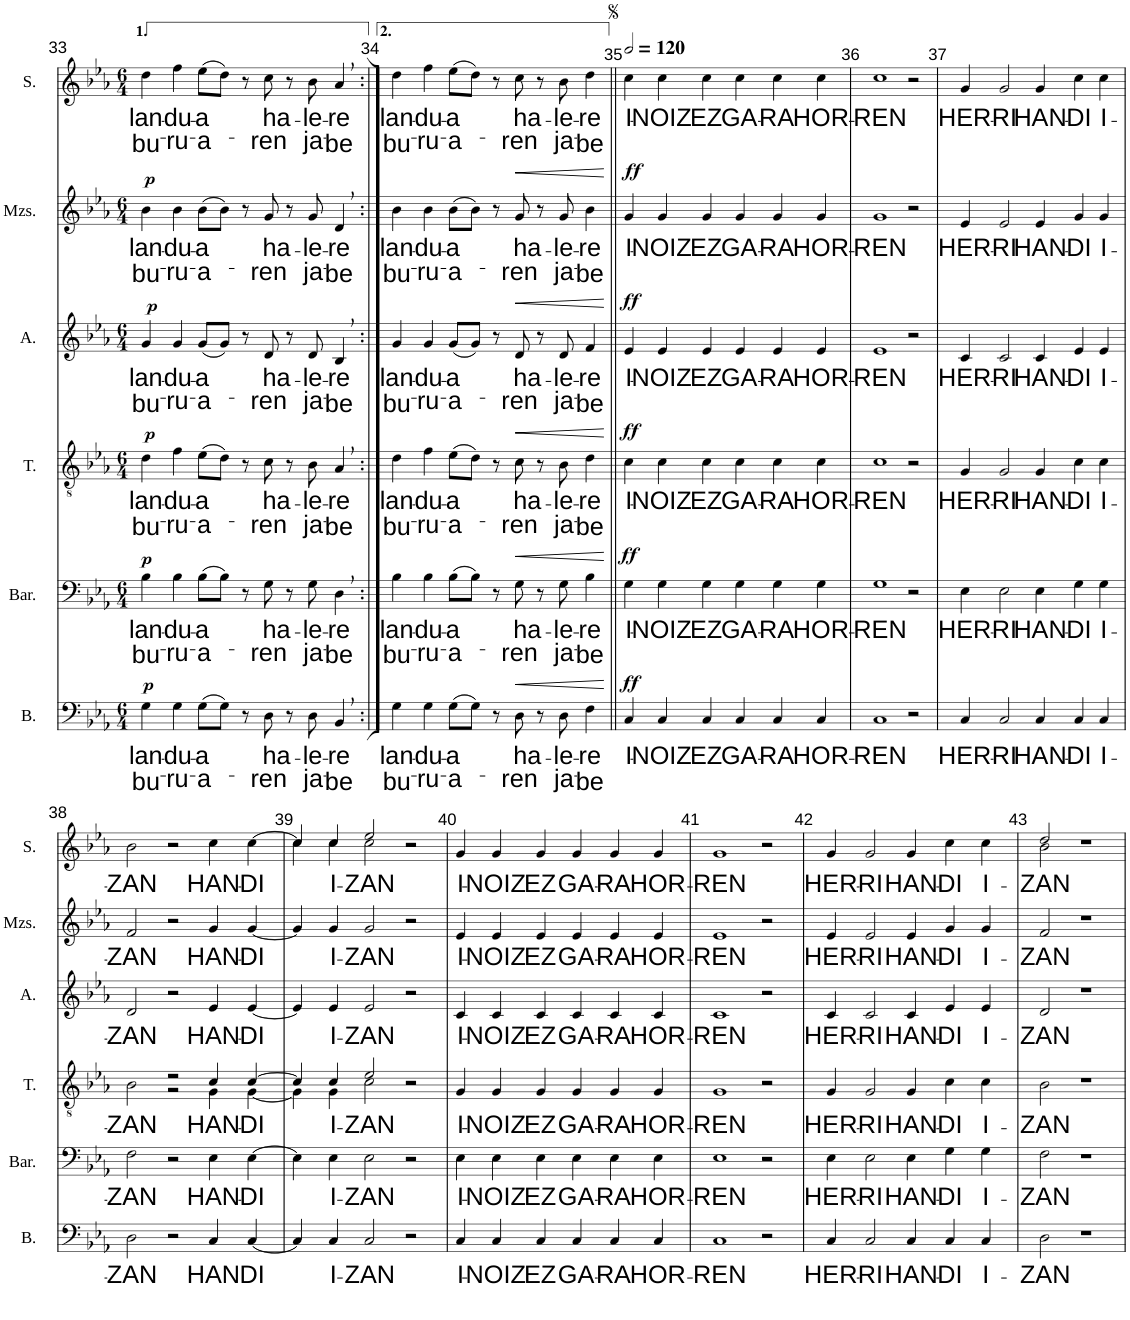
**kern	**text	**text	**dynam	**kern	**text	**text	**dynam	**kern	**text	**text	**dynam	**kern	**text	**text	**dynam	**kern	**text	**text	**dynam	**kern	**text	**text
*part6	*part6	*part6	*part6	*part5	*part5	*part5	*part5	*part4	*part4	*part4	*part4	*part3	*part3	*part3	*part3	*part2	*part2	*part2	*part2	*part1	*part1	*part1
*staff6	*staff6	*staff6	*staff6	*staff5	*staff5	*staff5	*staff5	*staff4	*staff4	*staff4	*staff4	*staff3	*staff3	*staff3	*staff3	*staff2	*staff2	*staff2	*staff2	*staff1	*staff1	*staff1
*I"Basse	*	*	*	*I"Baryton	*	*	*	*I"Tenor	*	*	*	*I"Alto	*	*	*	*I"Mezzosoprano	*	*	*	*I"Soprano	*	*
*I'B.	*	*	*	*I'Bar.	*	*	*	*I'T.	*	*	*	*I'A.	*	*	*	*I'Mzs.	*	*	*	*I'S.	*	*
!!LO:PB:g=z
*clefF4	*	*	*	*clefF4	*	*	*	*clefGv2	*	*	*	*clefG2	*	*	*	*clefG2	*	*	*	*clefG2	*	*
*k[b-e-a-]	*	*	*	*k[b-e-a-]	*	*	*	*k[b-e-a-]	*	*	*	*k[b-e-a-]	*	*	*	*k[b-e-a-]	*	*	*	*k[b-e-a-]	*	*
*M6/4	*	*	*	*M6/4	*	*	*	*M6/4	*	*	*	*M6/4	*	*	*	*M6/4	*	*	*	*M6/4	*	*
=33	=33	=33	=33	=33	=33	=33	=33	=33	=33	=33	=33	=33	=33	=33	=33	=33	=33	=33	=33	=33	=33	=33
!	!LO:LY:b	!LO:LY:b	!LO:DY:a	!	!LO:LY:b	!LO:LY:b	!LO:DY:a	!	!LO:LY:b	!LO:LY:b	!LO:DY:a	!	!LO:LY:b	!LO:LY:b	!LO:DY:a	!	!LO:LY:b	!LO:LY:b	!LO:DY:a	!	!LO:LY:b	!LO:LY:b
4G\	lan-	bu-	p	4B-\	lan-	bu-	p	4d\	lan-	bu-	p	4g/	lan-	bu-	p	4b-\	lan-	bu-	p	4dd\	lan-	bu-
!	!LO:LY:b	!LO:LY:b	!	!	!LO:LY:b	!LO:LY:b	!	!	!LO:LY:b	!LO:LY:b	!	!	!LO:LY:b	!LO:LY:b	!	!	!LO:LY:b	!LO:LY:b	!	!	!LO:LY:b	!LO:LY:b
4G\	-du-	-ru-	.	4B-\	-du-	-ru-	.	4f\	-du-	-ru-	.	4g/	-du-	-ru-	.	4b-\	-du-	-ru-	.	4ff\	-du-	-ru-
!	!LO:LY:b	!LO:LY:b	!	!	!LO:LY:b	!LO:LY:b	!	!	!LO:LY:b	!LO:LY:b	!	!	!LO:LY:b	!LO:LY:b	!	!	!LO:LY:b	!LO:LY:b	!	!	!LO:LY:b	!LO:LY:b
(8G\L	-a	-a-	.	(8B-\L	-a	-a-	.	(8e-\L	-a	-a-	.	(8g/L	-a	-a-	.	(8b-\L	-a	-a-	.	(8ee-\L	-a	-a-
8G\J)	.	.	.	8B-\J)	.	.	.	8d\J)	.	.	.	8g/J)	.	.	.	8b-\J)	.	.	.	8dd\J)	.	.
8r	.	.	.	8r	.	.	.	8r	.	.	.	8r	.	.	.	8r	.	.	.	8r	.	.
!	!LO:LY:b	!LO:LY:b	!	!	!LO:LY:b	!LO:LY:b	!	!	!LO:LY:b	!LO:LY:b	!	!	!LO:LY:b	!LO:LY:b	!	!	!LO:LY:b	!LO:LY:b	!	!	!LO:LY:b	!LO:LY:b
8D\	ha-	-ren	.	8G\	ha-	-ren	.	8c\	ha-	-ren	.	8d/	ha-	-ren	.	8g/	ha-	-ren	.	8cc\	ha-	-ren
8r	.	.	.	8r	.	.	.	8r	.	.	.	8r	.	.	.	8r	.	.	.	8r	.	.
!	!LO:LY:b	!LO:LY:b	!	!	!LO:LY:b	!LO:LY:b	!	!	!LO:LY:b	!LO:LY:b	!	!	!LO:LY:b	!LO:LY:b	!	!	!LO:LY:b	!LO:LY:b	!	!	!LO:LY:b	!LO:LY:b
8D\	-le-	ja-	.	8G\	-le-	ja-	.	8B-\	-le-	ja-	.	8d/	-le-	ja-	.	8g/	-le-	ja-	.	8b-\	-le-	ja-
!	!LO:LY:b	!LO:LY:b	!	!	!LO:LY:b	!LO:LY:b	!	!	!LO:LY:b	!LO:LY:b	!	!	!LO:LY:b	!LO:LY:b	!	!	!LO:LY:b	!LO:LY:b	!	!	!LO:LY:b	!LO:LY:b
4BB-,/	-re	-be	.	4D,\	-re	-be	.	4A-,/	-re	-be	.	4B-,/	-re	-be	.	4d,/	-re	-be	.	4a-,/	-re	-be
=34:|!	=34:|!	=34:|!	=34:|!	=34:|!	=34:|!	=34:|!	=34:|!	=34:|!	=34:|!	=34:|!	=34:|!	=34:|!	=34:|!	=34:|!	=34:|!	=34:|!	=34:|!	=34:|!	=34:|!	=34:|!	=34:|!	=34:|!
!	!LO:LY:b	!LO:LY:b	!	!	!LO:LY:b	!LO:LY:b	!	!	!LO:LY:b	!LO:LY:b	!	!	!LO:LY:b	!LO:LY:b	!	!	!LO:LY:b	!LO:LY:b	!	!	!LO:LY:b	!LO:LY:b
4G\	lan-	bu-	.	4B-\	lan-	bu-	.	4d\	lan-	bu-	.	4g/	lan-	bu-	.	4b-\	lan-	bu-	.	4dd\	lan-	bu-
!	!LO:LY:b	!LO:LY:b	!	!	!LO:LY:b	!LO:LY:b	!	!	!LO:LY:b	!LO:LY:b	!	!	!LO:LY:b	!LO:LY:b	!	!	!LO:LY:b	!LO:LY:b	!	!	!LO:LY:b	!LO:LY:b
4G\	-du-	-ru-	.	4B-\	-du-	-ru-	.	4f\	-du-	-ru-	.	4g/	-du-	-ru-	.	4b-\	-du-	-ru-	.	4ff\	-du-	-ru-
!	!LO:LY:b	!LO:LY:b	!	!	!LO:LY:b	!LO:LY:b	!	!	!LO:LY:b	!LO:LY:b	!	!	!LO:LY:b	!LO:LY:b	!	!	!LO:LY:b	!LO:LY:b	!	!	!LO:LY:b	!LO:LY:b
(8G\L	-a	-a-	.	(8B-\L	-a	-a-	.	(8e-\L	-a	-a-	.	(8g/L	-a	-a-	.	(8b-\L	-a	-a-	.	(8ee-\L	-a	-a-
8G\J)	.	.	.	8B-\J)	.	.	.	8d\J)	.	.	.	8g/J)	.	.	.	8b-\J)	.	.	.	8dd\J)	.	.
8r	.	.	.	8r	.	.	.	8r	.	.	.	8r	.	.	.	8r	.	.	.	8r	.	.
!	!LO:LY:b	!LO:LY:b	!LO:HP:b	!	!LO:LY:b	!LO:LY:b	!LO:HP:b	!	!LO:LY:b	!LO:LY:b	!LO:HP:b	!	!LO:LY:b	!LO:LY:b	!LO:HP:b	!	!LO:LY:b	!LO:LY:b	!LO:HP:b	!	!LO:LY:b	!LO:LY:b
8D\	ha-	-ren	<	8G\	ha-	-ren	<	8c\	ha-	-ren	<	8d/	ha-	-ren	<	8g/	ha-	-ren	<	8cc\	ha-	-ren
8r	.	.	.	8r	.	.	.	8r	.	.	.	8r	.	.	.	8r	.	.	.	8r	.	.
!	!LO:LY:b	!LO:LY:b	!	!	!LO:LY:b	!LO:LY:b	!	!	!LO:LY:b	!LO:LY:b	!	!	!LO:LY:b	!LO:LY:b	!	!	!LO:LY:b	!LO:LY:b	!	!	!LO:LY:b	!LO:LY:b
8D\	-le-	ja-	.	8G\	-le-	ja-	.	8B-\	-le-	ja-	.	8d/	-le-	ja-	.	8g/	-le-	ja-	.	8b-\	-le-	ja-
!	!LO:LY:b	!LO:LY:b	!	!	!LO:LY:b	!LO:LY:b	!	!	!LO:LY:b	!LO:LY:b	!	!	!LO:LY:b	!LO:LY:b	!	!	!LO:LY:b	!LO:LY:b	!	!	!LO:LY:b	!LO:LY:b
4F\	-re	-be	.	4B-\	-re	-be	.	4d\	-re	-be	.	4f/	-re	-be	.	4b-\	-re	-be	.	4dd\	-re	-be
.	.	.	[	.	.	.	[	.	.	.	[	.	.	.	[	.	.	.	[	.	.	.
=35||	=35||	=35||	=35||	=35||	=35||	=35||	=35||	=35||	=35||	=35||	=35||	=35||	=35||	=35||	=35||	=35||	=35||	=35||	=35||	=35||	=35||	=35||
*	*	*	*	*	*	*	*	*	*	*	*	*	*	*	*	*	*	*	*	*MM240	*	*
!	!LO:LY:b	!	!LO:DY:a	!	!LO:LY:b	!	!LO:DY:a	!	!LO:LY:b	!	!LO:DY:a	!	!LO:LY:b	!	!LO:DY:a	!	!LO:LY:b	!	!LO:DY:a	!	!LO:LY:b	!
4C/	I-	.	ff	4G\	I-	.	ff	4c\	I-	.	ff	4e-/	I-	.	ff	4g/	I-	.	ff	4cc\	I-	.
!	!LO:LY:b	!	!	!	!LO:LY:b	!	!	!	!LO:LY:b	!	!	!	!LO:LY:b	!	!	!	!LO:LY:b	!	!	!	!LO:LY:b	!
4C/	-NOIZ	.	.	4G\	-NOIZ	.	.	4c\	-NOIZ	.	.	4e-/	-NOIZ	.	.	4g/	-NOIZ	.	.	4cc\	-NOIZ	.
!	!LO:LY:b	!	!	!	!LO:LY:b	!	!	!	!LO:LY:b	!	!	!	!LO:LY:b	!	!	!	!LO:LY:b	!	!	!	!LO:LY:b	!
4C/	EZ	.	.	4G\	EZ	.	.	4c\	EZ	.	.	4e-/	EZ	.	.	4g/	EZ	.	.	4cc\	EZ	.
!	!LO:LY:b	!	!	!	!LO:LY:b	!	!	!	!LO:LY:b	!	!	!	!LO:LY:b	!	!	!	!LO:LY:b	!	!	!	!LO:LY:b	!
4C/	GA-	.	.	4G\	GA-	.	.	4c\	GA-	.	.	4e-/	GA-	.	.	4g/	GA-	.	.	4cc\	GA-	.
!	!LO:LY:b	!	!	!	!LO:LY:b	!	!	!	!LO:LY:b	!	!	!	!LO:LY:b	!	!	!	!LO:LY:b	!	!	!	!LO:LY:b	!
4C/	-RA	.	.	4G\	-RA	.	.	4c\	-RA	.	.	4e-/	-RA	.	.	4g/	-RA	.	.	4cc\	-RA	.
!	!LO:LY:b	!	!	!	!LO:LY:b	!	!	!	!LO:LY:b	!	!	!	!LO:LY:b	!	!	!	!LO:LY:b	!	!	!	!LO:LY:b	!
4C/	HOR-	.	.	4G\	HOR-	.	.	4c\	HOR-	.	.	4e-/	HOR-	.	.	4g/	HOR-	.	.	4cc\	HOR-	.
=36	=36	=36	=36	=36	=36	=36	=36	=36	=36	=36	=36	=36	=36	=36	=36	=36	=36	=36	=36	=36	=36	=36
!	!LO:LY:b	!	!	!	!LO:LY:b	!	!	!	!LO:LY:b	!	!	!	!LO:LY:b	!	!	!	!LO:LY:b	!	!	!	!LO:LY:b	!
1C	-REN	.	.	1G	-REN	.	.	1c	-REN	.	.	1e-	-REN	.	.	1g	-REN	.	.	1cc	-REN	.
2r	.	.	.	2r	.	.	.	2r	.	.	.	2r	.	.	.	2r	.	.	.	2r	.	.
=37	=37	=37	=37	=37	=37	=37	=37	=37	=37	=37	=37	=37	=37	=37	=37	=37	=37	=37	=37	=37	=37	=37
!	!LO:LY:b	!	!	!	!LO:LY:b	!	!	!	!LO:LY:b	!	!	!	!LO:LY:b	!	!	!	!LO:LY:b	!	!	!	!LO:LY:b	!
4C/	HER-	.	.	4E-\	HER-	.	.	4G/	HER-	.	.	4c/	HER-	.	.	4e-/	HER-	.	.	4g/	HER-	.
!	!LO:LY:b	!	!	!	!LO:LY:b	!	!	!	!LO:LY:b	!	!	!	!LO:LY:b	!	!	!	!LO:LY:b	!	!	!	!LO:LY:b	!
2C/	-RI	.	.	2E-\	-RI	.	.	2G/	-RI	.	.	2c/	-RI	.	.	2e-/	-RI	.	.	2g/	-RI	.
!	!LO:LY:b	!	!	!	!LO:LY:b	!	!	!	!LO:LY:b	!	!	!	!LO:LY:b	!	!	!	!LO:LY:b	!	!	!	!LO:LY:b	!
4C/	HAN-	.	.	4E-\	HAN-	.	.	4G/	HAN-	.	.	4c/	HAN-	.	.	4e-/	HAN-	.	.	4g/	HAN-	.
!	!LO:LY:b	!	!	!	!LO:LY:b	!	!	!	!LO:LY:b	!	!	!	!LO:LY:b	!	!	!	!LO:LY:b	!	!	!	!LO:LY:b	!
4C/	-DI	.	.	4G\	-DI	.	.	4c\	-DI	.	.	4e-/	-DI	.	.	4g/	-DI	.	.	4cc\	-DI	.
!	!LO:LY:b	!	!	!	!LO:LY:b	!	!	!	!LO:LY:b	!	!	!	!LO:LY:b	!	!	!	!LO:LY:b	!	!	!	!LO:LY:b	!
4C/	I-	.	.	4G\	I-	.	.	4c\	I-	.	.	4e-/	I-	.	.	4g/	I-	.	.	4cc\	I-	.
!!LO:LB:g=z
=38	=38	=38	=38	=38	=38	=38	=38	=38	=38	=38	=38	=38	=38	=38	=38	=38	=38	=38	=38	=38	=38	=38
!	!LO:LY:b	!	!	!	!LO:LY:b	!	!	!	!LO:LY:b	!	!	!	!LO:LY:b	!	!	!	!LO:LY:b	!	!	!	!LO:LY:b	!
*	*	*	*	*	*	*	*	*^	*	*	*	*	*	*	*	*	*	*	*	*	*	*
2D\	-ZAN	.	.	2F\	-ZAN	.	.	2B-\	2ryy	-ZAN	.	.	2d/	-ZAN	.	.	2f/	-ZAN	.	.	2b-\	-ZAN	.
2r	.	.	.	2r	.	.	.	2r	2r	.	.	.	2r	.	.	.	2r	.	.	.	2r	.	.
!	!LO:LY:b	!	!	!	!LO:LY:b	!	!	!	!	!LO:LY:b	!	!	!	!LO:LY:b	!	!	!	!LO:LY:b	!	!	!	!LO:LY:b	!
4C/	-HAN	.	.	4E-\	HAN-	.	.	4c/	4G\	HAN-	.	.	4e-/	HAN-	.	.	4g/	HAN-	.	.	4cc\	HAN-	.
!	!LO:LY:b	!	!	!	!LO:LY:b	!	!	!	!	!LO:LY:b	!	!	!	!LO:LY:b	!	!	!	!LO:LY:b	!	!	!	!LO:LY:b	!
[4C/	DI	.	.	[4E-\	-DI	.	.	[4c/	[4G\	-DI	.	.	[4e-/	-DI	.	.	[4g/	-DI	.	.	[4cc\	-DI	.
=39	=39	=39	=39	=39	=39	=39	=39	=39	=39	=39	=39	=39	=39	=39	=39	=39	=39	=39	=39	=39	=39	=39	=39
*	*	*	*	*	*	*	*	*	*	*	*	*	*	*	*	*	*	*	*	*	*^	*	*
4C/]	.	.	.	4E-\]	.	.	.	4c/]	4G\]	.	.	.	4e-/]	.	.	.	4g/]	.	.	.	4cc/]	4cc\	.	.
!	!LO:LY:b	!	!	!	!LO:LY:b	!	!	!	!	!LO:LY:b	!	!	!	!LO:LY:b	!	!	!	!LO:LY:b	!	!	!	!	!LO:LY:b	!
4C/	I-	.	.	4E-\	I-	.	.	4c/	4G\	I-	.	.	4e-/	I-	.	.	4g/	I-	.	.	4cc/	4cc\	I-	.
!	!LO:LY:b	!	!	!	!LO:LY:b	!	!	!	!	!LO:LY:b	!	!	!	!LO:LY:b	!	!	!	!LO:LY:b	!	!	!	!	!LO:LY:b	!
2C/	-ZAN	.	.	2E-\	-ZAN	.	.	2e-/	2c\	-ZAN	.	.	2e-/	-ZAN	.	.	2g/	-ZAN	.	.	2ee-/	2cc\	-ZAN	.
2r	.	.	.	2r	.	.	.	2r	2ryy	.	.	.	2r	.	.	.	2r	.	.	.	2r	2ryy	.	.
=40	=40	=40	=40	=40	=40	=40	=40	=40	=40	=40	=40	=40	=40	=40	=40	=40	=40	=40	=40	=40	=40	=40	=40	=40
!	!LO:LY:b	!	!	!	!LO:LY:b	!	!	!	!	!LO:LY:b	!	!	!	!LO:LY:b	!	!	!	!LO:LY:b	!	!	!	!	!LO:LY:b	!
*	*	*	*	*	*	*	*	*v	*v	*	*	*	*	*	*	*	*	*	*	*	*v	*v	*	*
4C/	I-	.	.	4E-\	I-	.	.	4G/	I-	.	.	4c/	I-	.	.	4e-/	I-	.	.	4g/	I-	.
!	!LO:LY:b	!	!	!	!LO:LY:b	!	!	!	!LO:LY:b	!	!	!	!LO:LY:b	!	!	!	!LO:LY:b	!	!	!	!LO:LY:b	!
4C/	-NOIZ	.	.	4E-\	-NOIZ	.	.	4G/	-NOIZ	.	.	4c/	-NOIZ	.	.	4e-/	-NOIZ	.	.	4g/	-NOIZ	.
!	!LO:LY:b	!	!	!	!LO:LY:b	!	!	!	!LO:LY:b	!	!	!	!LO:LY:b	!	!	!	!LO:LY:b	!	!	!	!LO:LY:b	!
4C/	EZ	.	.	4E-\	EZ	.	.	4G/	EZ	.	.	4c/	EZ	.	.	4e-/	EZ	.	.	4g/	EZ	.
!	!LO:LY:b	!	!	!	!LO:LY:b	!	!	!	!LO:LY:b	!	!	!	!LO:LY:b	!	!	!	!LO:LY:b	!	!	!	!LO:LY:b	!
4C/	GA-	.	.	4E-\	GA-	.	.	4G/	GA-	.	.	4c/	GA-	.	.	4e-/	GA-	.	.	4g/	GA-	.
!	!LO:LY:b	!	!	!	!LO:LY:b	!	!	!	!LO:LY:b	!	!	!	!LO:LY:b	!	!	!	!LO:LY:b	!	!	!	!LO:LY:b	!
4C/	-RA	.	.	4E-\	-RA	.	.	4G/	-RA	.	.	4c/	-RA	.	.	4e-/	-RA	.	.	4g/	-RA	.
!	!LO:LY:b	!	!	!	!LO:LY:b	!	!	!	!LO:LY:b	!	!	!	!LO:LY:b	!	!	!	!LO:LY:b	!	!	!	!LO:LY:b	!
4C/	HOR-	.	.	4E-\	HOR-	.	.	4G/	HOR-	.	.	4c/	HOR-	.	.	4e-/	HOR-	.	.	4g/	HOR-	.
=41	=41	=41	=41	=41	=41	=41	=41	=41	=41	=41	=41	=41	=41	=41	=41	=41	=41	=41	=41	=41	=41	=41
!	!LO:LY:b	!	!	!	!LO:LY:b	!	!	!	!LO:LY:b	!	!	!	!LO:LY:b	!	!	!	!LO:LY:b	!	!	!	!LO:LY:b	!
1C	-REN	.	.	1E-	-REN	.	.	1G	-REN	.	.	1c	-REN	.	.	1e-	-REN	.	.	1g	-REN	.
2r	.	.	.	2r	.	.	.	2r	.	.	.	2r	.	.	.	2r	.	.	.	2r	.	.
=42	=42	=42	=42	=42	=42	=42	=42	=42	=42	=42	=42	=42	=42	=42	=42	=42	=42	=42	=42	=42	=42	=42
!	!LO:LY:b	!	!	!	!LO:LY:b	!	!	!	!LO:LY:b	!	!	!	!LO:LY:b	!	!	!	!LO:LY:b	!	!	!	!LO:LY:b	!
4C/	HER-	.	.	4E-\	HER-	.	.	4G/	HER-	.	.	4c/	HER-	.	.	4e-/	HER-	.	.	4g/	HER-	.
!	!LO:LY:b	!	!	!	!LO:LY:b	!	!	!	!LO:LY:b	!	!	!	!LO:LY:b	!	!	!	!LO:LY:b	!	!	!	!LO:LY:b	!
2C/	-RI	.	.	2E-\	-RI	.	.	2G/	-RI	.	.	2c/	-RI	.	.	2e-/	-RI	.	.	2g/	-RI	.
!	!LO:LY:b	!	!	!	!LO:LY:b	!	!	!	!LO:LY:b	!	!	!	!LO:LY:b	!	!	!	!LO:LY:b	!	!	!	!LO:LY:b	!
4C/	HAN-	.	.	4E-\	HAN-	.	.	4G/	HAN-	.	.	4c/	HAN-	.	.	4e-/	HAN-	.	.	4g/	HAN-	.
!	!LO:LY:b	!	!	!	!LO:LY:b	!	!	!	!LO:LY:b	!	!	!	!LO:LY:b	!	!	!	!LO:LY:b	!	!	!	!LO:LY:b	!
4C/	-DI	.	.	4G\	-DI	.	.	4c\	-DI	.	.	4e-/	-DI	.	.	4g/	-DI	.	.	4cc\	-DI	.
!	!LO:LY:b	!	!	!	!LO:LY:b	!	!	!	!LO:LY:b	!	!	!	!LO:LY:b	!	!	!	!LO:LY:b	!	!	!	!LO:LY:b	!
4C/	I-	.	.	4G\	I-	.	.	4c\	I-	.	.	4e-/	I-	.	.	4g/	I-	.	.	4cc\	I-	.
=43	=43	=43	=43	=43	=43	=43	=43	=43	=43	=43	=43	=43	=43	=43	=43	=43	=43	=43	=43	=43	=43	=43
!	!LO:LY:b	!	!	!	!LO:LY:b	!	!	!	!LO:LY:b	!	!	!	!LO:LY:b	!	!	!	!LO:LY:b	!	!	!	!LO:LY:b	!
*	*	*	*	*	*	*	*	*	*	*	*	*	*	*	*	*	*	*	*	*^	*	*
2D\	-ZAN	.	.	2F\	-ZAN	.	.	2B-\	-ZAN	.	.	2d/	-ZAN	.	.	2f/	-ZAN	.	.	2dd/	2b-\	-ZAN	.
1r	.	.	.	1r	.	.	.	1r	.	.	.	1r	.	.	.	1r	.	.	.	1r	1ryy	.	.
*	*	*	*	*	*	*	*	*	*	*	*	*	*	*	*	*	*	*	*	*v	*v	*	*
=	=	=	=	=	=	=	=	=	=	=	=	=	=	=	=	=	=	=	=	=	=	=
*-	*-	*-	*-	*-	*-	*-	*-	*-	*-	*-	*-	*-	*-	*-	*-	*-	*-	*-	*-	*-	*-	*-
